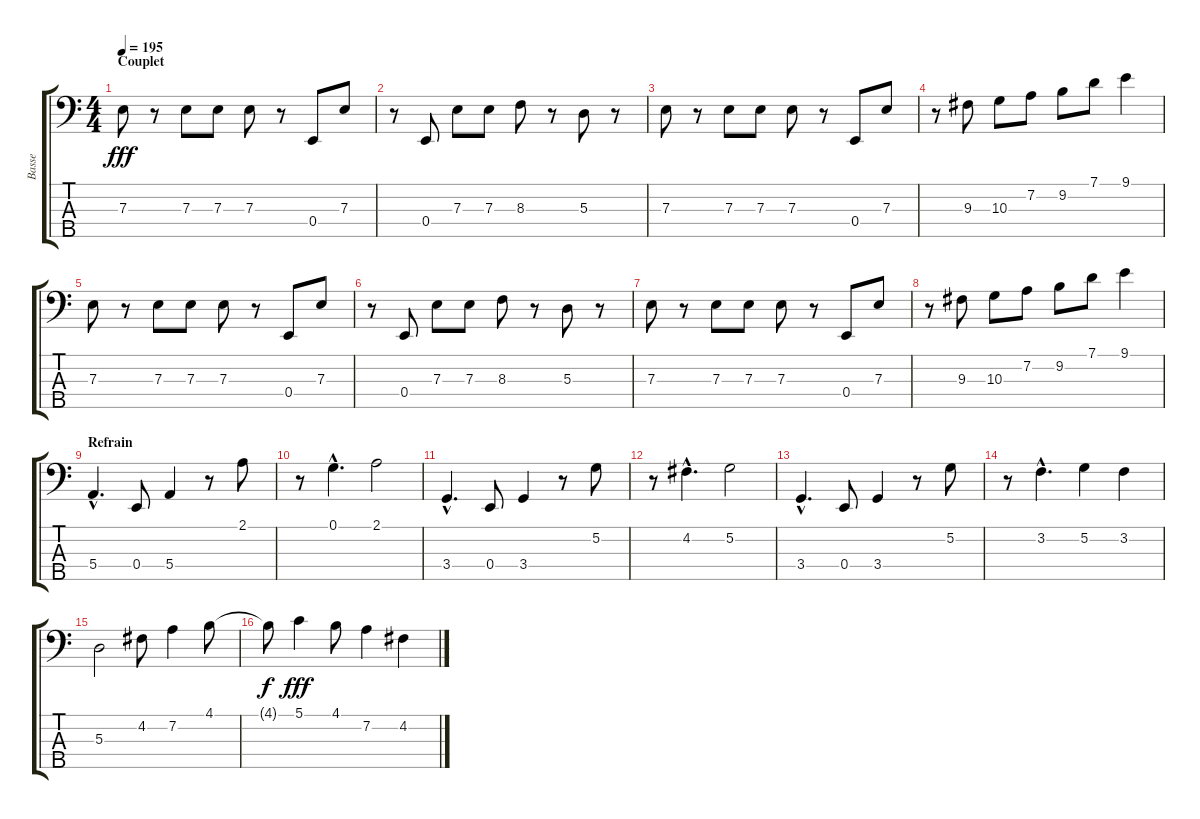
\track ("Basse" "Basse") {instrument electricbassfinger}
\staff {score tabs}
\tuning (G2 D2 A1 E1 B0) {hide}
\ts (4 4)
\section ("" "Couplet")
\tempo 195
\clef f4
\ks c
7.3.8{dy fff} r.8 7.3.8 7.3.8 7.3.8 r.8 0.4.8 7.3.8 |
r.8 0.4.8 7.3.8 7.3.8 8.3.8 r.8 5.3.8 r.8 |
7.3.8 r.8 7.3.8 7.3.8 7.3.8 r.8 0.4.8 7.3.8 |
r.8 9.3.8 10.3.8 7.2.8 9.2.8 7.1.8 9.1.4 |
7.3.8 r.8 7.3.8 7.3.8 7.3.8 r.8 0.4.8 7.3.8 |
r.8 0.4.8 7.3.8 7.3.8 8.3.8 r.8 5.3.8 r.8 |
7.3.8 r.8 7.3.8 7.3.8 7.3.8 r.8 0.4.8 7.3.8 |
r.8 9.3.8 10.3.8 7.2.8 9.2.8 7.1.8 9.1.4 |
\section ("" "Refrain")
5.4{hac}.4{d} 0.4.8 5.4.4 r.8 2.1.8 |
r.8 0.1{hac}.4{d} 2.1.2 |
3.4{hac}.4{d} 0.4.8 3.4.4 r.8 5.2.8 |
r.8 4.2{hac}.4{d} 5.2.2 |
3.4{hac}.4{d} 0.4.8 3.4.4 r.8 5.2.8 |
r.8 3.2{hac}.4{d} 5.2.4 3.2.4 |
5.3.2 4.2.8 7.2.4 4.1.8 |
4.1{t}.8{dy f} 5.1.4{dy fff} 4.1.8 7.2.4 4.2.4
